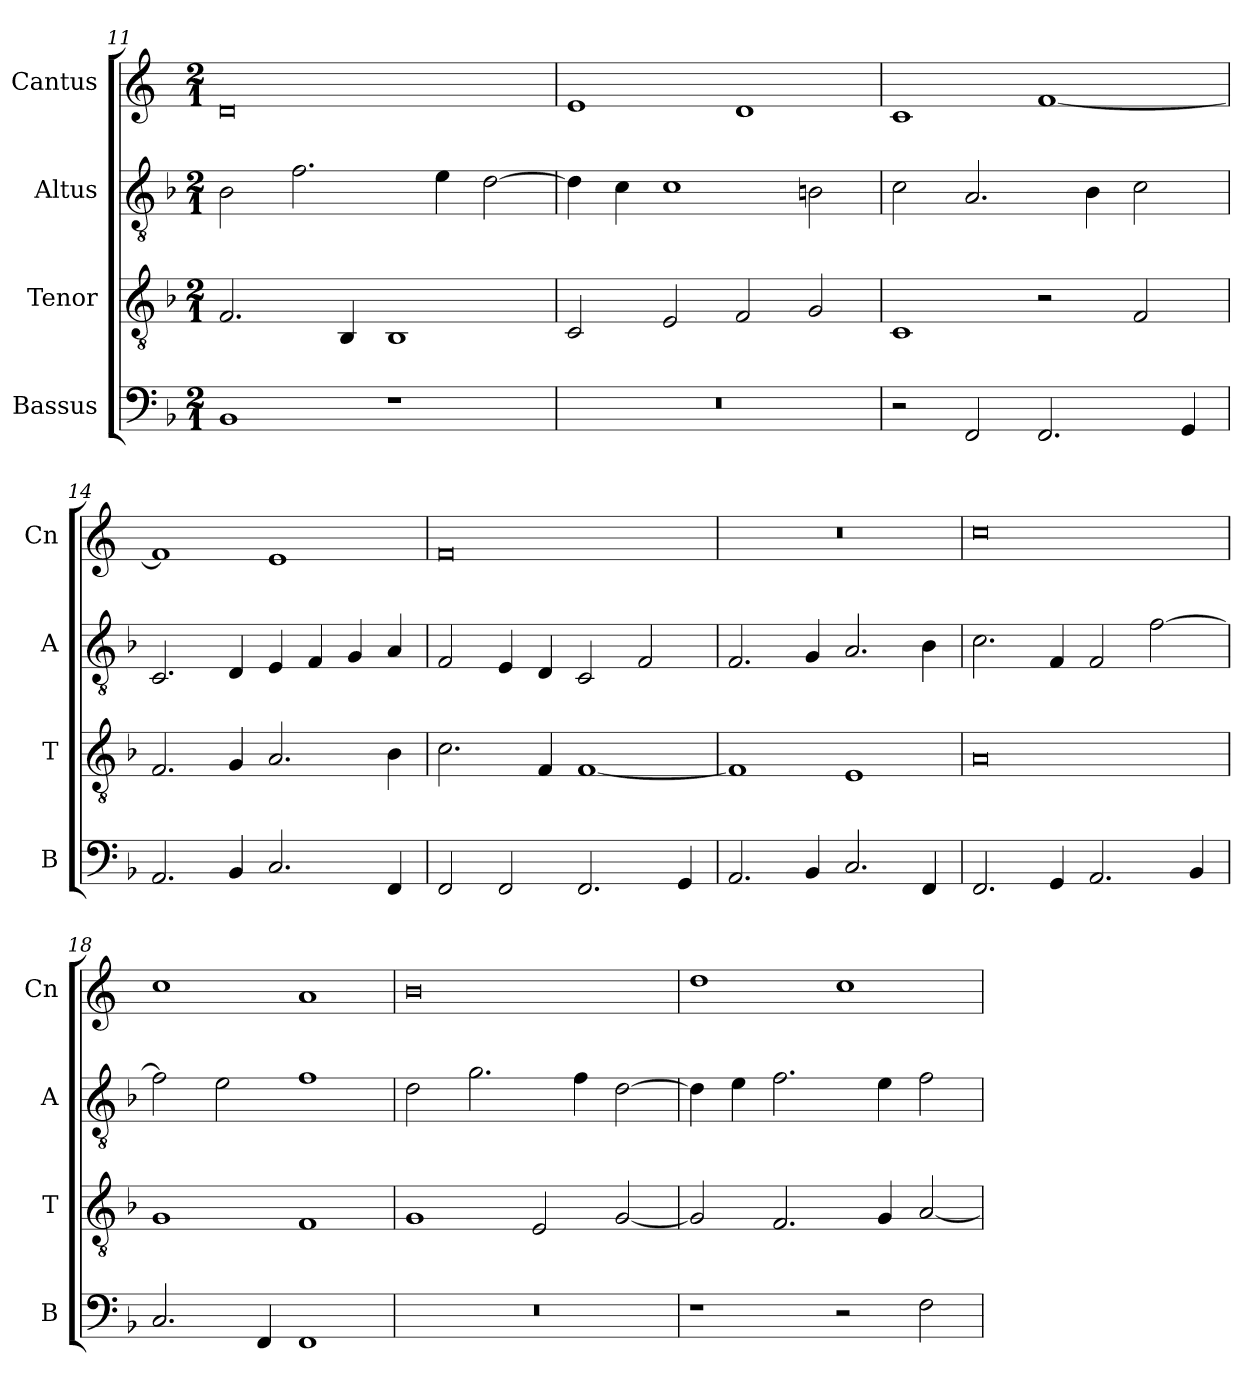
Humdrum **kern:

**kern	**kern	**kern	**kern
*part4	*part3	*part2	*part1
*staff4	*staff3	*staff2	*staff1
*I"Bassus	*I"Tenor	*I"Altus	*I"Cantus
*I'B	*I'T	*I'A	*I'Cn
*clefF4	*clefGv2	*clefGv2	*clefG2
*k[b-]	*k[b-]	*k[b-]	*k[]
*M2/1	*M2/1	*M2/1	*M2/1
=11	=11	=11	=11
1BB-	2.F/	2B-\	0d
.	.	2.f\	.
.	4BB-/	.	.
1r	1BB-	.	.
.	.	4e\	.
.	.	[2d\	.
=12	=12	=12	=12
0r	2C/	4d\]	1e
.	.	4c\	.
.	2E/	1c	.
.	2F/	.	1d
.	2G/	2Bn\	.
=13	=13	=13	=13
2r	1C	2c\	1c
2FF/	.	2.A/	.
2.FF/	2r	.	[1f
.	.	4B-\	.
.	2F/	2c\	.
4GG/	.	.	.
=14	=14	=14	=14
2.AA/	2.F/	2.C/	1f]
4BB-/	4G/	4D/	.
2.C/	2.A/	4E/	1e
.	.	4F/	.
.	.	4G/	.
4FF/	4B-\	4A/	.
=15	=15	=15	=15
2FF/	2.c\	2F/	0f
2FF/	.	4E/	.
.	4F/	4D/	.
2.FF/	[1F	2C/	.
.	.	2F/	.
4GG/	.	.	.
=16	=16	=16	=16
2.AA/	1F]	2.F/	0r
4BB-/	.	4G/	.
2.C/	1E	2.A/	.
4FF/	.	4B-\	.
=17	=17	=17	=17
2.FF/	0A	2.c\	0cc
4GG/	.	4F/	.
2.AA/	.	2F/	.
.	.	[2f\	.
4BB-/	.	.	.
=18	=18	=18	=18
2.C/	1G	2f\]	1cc
.	.	2e\	.
4FF/	.	.	.
1FF	1F	1f	1a
=19	=19	=19	=19
0r	1G	2d\	0b
.	.	2.g\	.
.	2E/	.	.
.	.	4f\	.
.	[2G/	[2d\	.
=20	=20	=20	=20
1r	2G/]	4d\]	1dd
.	.	4e\	.
.	2.F/	2.f\	.
2r	.	.	1cc
.	4G/	4e\	.
2F\	[2A/	2f\	.
=	=	=	=
*-	*-	*-	*-
